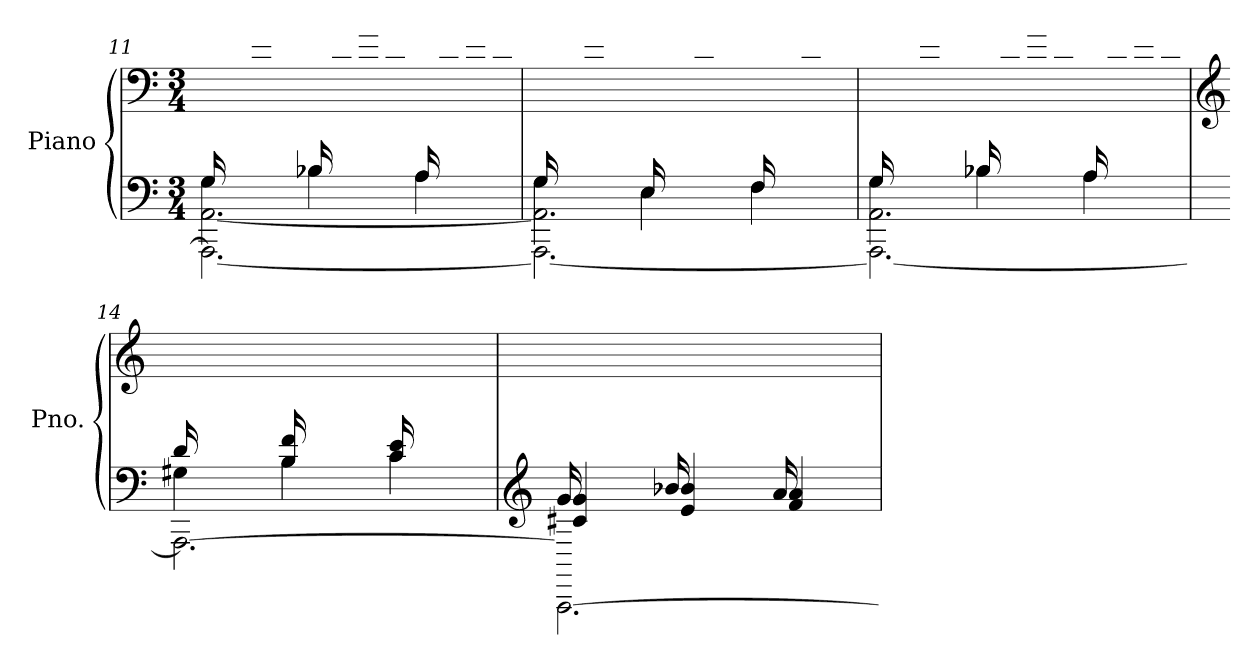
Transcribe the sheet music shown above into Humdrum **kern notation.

**kern	**kern
*part1	*part1
*staff2	*staff1
*I"Piano	*
*I'Pno.	*
*clefF4	*clefF4
*k[]	*k[]
*M3/4	*M3/4
=11	=11
*^	*
*	*^	*
*	*	*^	*
16G/LL	[2.AA\	4G\	2.AAA\_	16ryy
8.ryy	.	.	.	16B-X\
.	.	.	.	16e\
.	.	.	.	16B-\JJ
16B-/LL	.	4B-X\	.	16ryy
8.ryy	.	.	.	16d\
.	.	.	.	16g\
.	.	.	.	16d\JJ
16A/LL	.	4A\	.	16ryy
8.ryy	.	.	.	16cn\
.	.	.	.	16f\
.	.	.	.	16c\JJ
=12	=12	=12	=12	=12
(>16G/LL	2.AA\]	4G\	2.AAA\_	16ryy
8.ryy	.	.	.	16B-X\
.	.	.	.	16e\
.	.	.	.	16B-\JJ
16E/LL	.	4E\	.	16ryy
8.ryy	.	.	.	16G\
.	.	.	.	16c#X\
.	.	.	.	16G\JJ
16F/LL	.	4F\	.	16ryy
8.ryy	.	.	.	16A\
.	.	.	.	16d\
.	.	.	.	16A\JJ
!!LO:PB:g=z
=13	=13	=13	=13	=13
16G/LL	2.AA\	4G\	2.AAA\_	16ryy
8.ryy	.	.	.	16B-X\
.	.	.	.	16e\
.	.	.	.	16B-\JJ
16B-/LL	.	4B-X\	.	16ryy
8.ryy	.	.	.	16d\
.	.	.	.	16g\
.	.	.	.	16d\JJ
16A/LL	.	4A\	.	16ryy
8.ryy	.	.	.	16cni\
.	.	.	.	16f\
.	.	.	.	16c\JJ)
*v	*v	*v	*v	*
=14	=14
*	*clefG2
*^	*
*	*^	*
(>16d/LL	4G#X\	2.AAA\_	16ryy
8.ryy	.	.	16f\
.	.	.	16b\
.	.	.	16f\JJ
16B/ 16f/LL	4B\	.	16ryy
8.ryy	.	.	16a-X\
.	.	.	16dd\
.	.	.	16a-\JJ
16c/ 16e/LL	4c\	.	16ryy
8.ryy	.	.	16g\
.	.	.	16cc\
.	.	.	16g\JJ
=15	=15	=15	=15
*clefG2	*	*	*
16g/LL	4c#X/ 4g/	2.AAA\_	16ryy
8.ryy	.	.	16b-X\
.	.	.	16ee\
.	.	.	16b-\JJ
16b-/LL	4e/ 4b-X/	.	16ryy
8.ryy	.	.	16dd-X\
.	.	.	16gg\
.	.	.	16dd-\JJ
16a/LL	4f/ 4a/	.	16ryy
8.ryy	.	.	16cc\
.	.	.	16ff\
.	.	.	16cc\JJ)
*v	*v	*v	*
=	=
*-	*-
